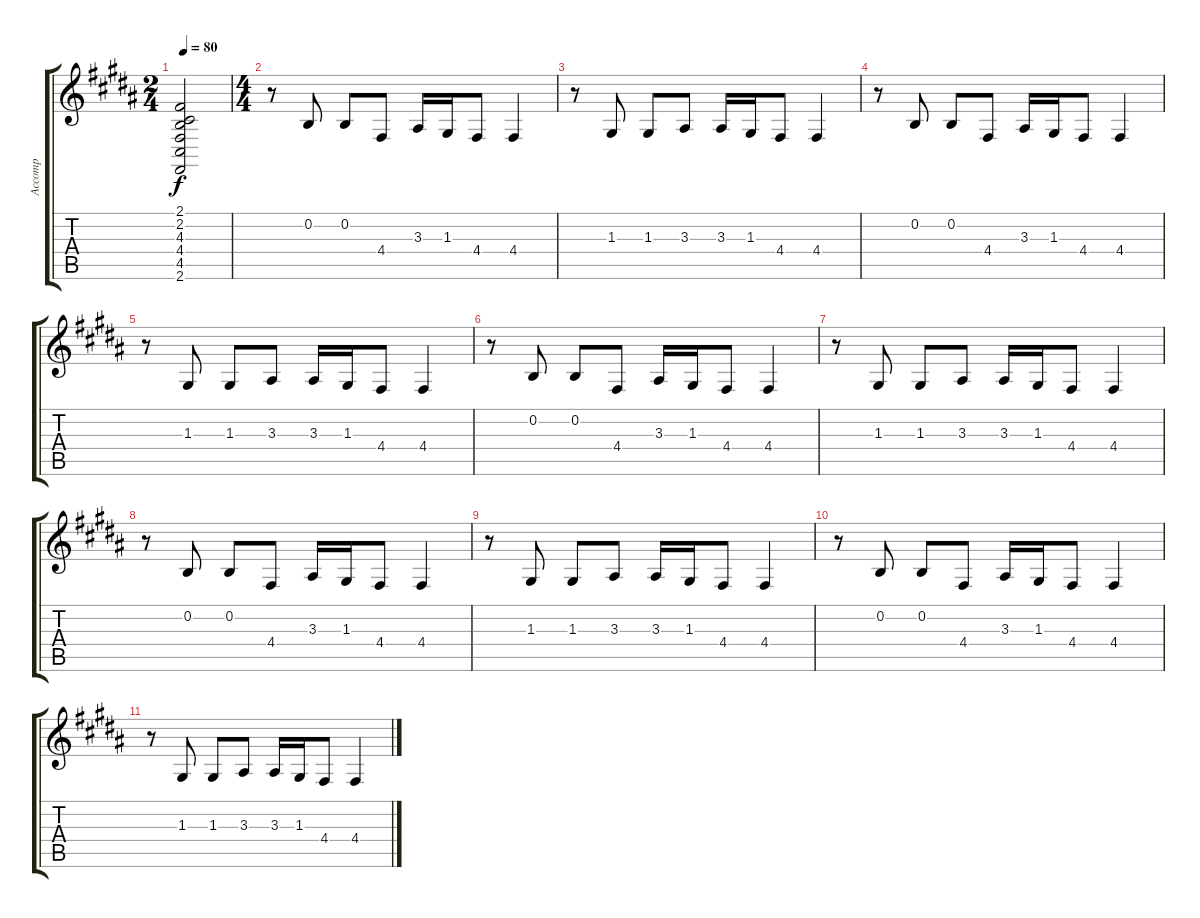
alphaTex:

\track ("Accomp" "Accomp") {instrument acousticgrandpiano}
\staff {score tabs}
\tuning (E4 B3 G3 D3 A2 E2) {hide}
\ts (2 4)
\tempo 80
\clef g2
\ks b
(2.1 2.2 4.3 4.4 4.5 2.6).2{dy f} |
\ts (4 4)
r.8 0.2.8 0.2.8 4.4.8 3.3.16 1.3.16 4.4.8 4.4.4 |
r.8 1.3.8 1.3.8 3.3.8 3.3.16 1.3.16 4.4.8 4.4.4 |
r.8 0.2.8 0.2.8 4.4.8 3.3.16 1.3.16 4.4.8 4.4.4 |
r.8 1.3.8 1.3.8 3.3.8 3.3.16 1.3.16 4.4.8 4.4.4 |
r.8 0.2.8 0.2.8 4.4.8 3.3.16 1.3.16 4.4.8 4.4.4 |
r.8 1.3.8 1.3.8 3.3.8 3.3.16 1.3.16 4.4.8 4.4.4 |
r.8 0.2.8 0.2.8 4.4.8 3.3.16 1.3.16 4.4.8 4.4.4 |
r.8 1.3.8 1.3.8 3.3.8 3.3.16 1.3.16 4.4.8 4.4.4 |
r.8 0.2.8 0.2.8 4.4.8 3.3.16 1.3.16 4.4.8 4.4.4 |
r.8 1.3.8 1.3.8 3.3.8 3.3.16 1.3.16 4.4.8 4.4.4
